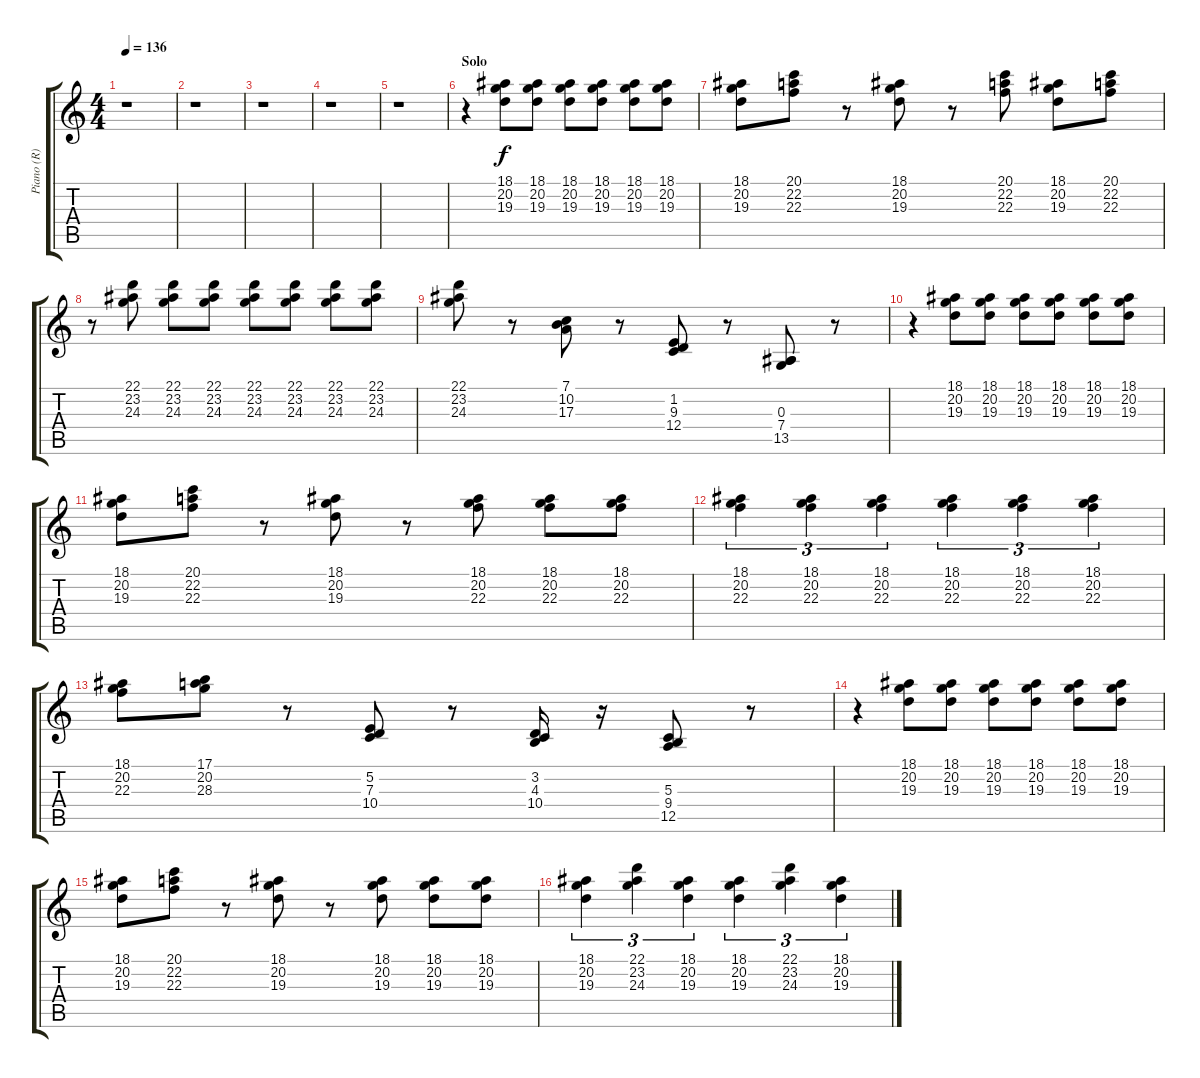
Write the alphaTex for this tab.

\track ("Piano (R)" "Piano (R)") {instrument brightacousticpiano}
\staff {score tabs}
\tuning (E4 B3 G3 D3 A2 E2) {hide}
\ts (4 4)
\tempo 136
\clef g2
\ks c
r.1{dy f} |
r.1 |
r.1 |
r.1 |
r.1 |
\section ("" "Solo")
r.4 (18.1 20.2 19.3).8 (18.1 20.2 19.3).8 (18.1 20.2 19.3).8 (18.1 20.2 19.3).8 (18.1 20.2 19.3).8 (18.1 20.2 19.3).8 |
(18.1 20.2 19.3).8 (20.1 22.2 22.3).8 r.8 (18.1 20.2 19.3).8 r.8 (20.1 22.2 22.3).8 (18.1 20.2 19.3).8 (20.1 22.2 22.3).8 |
r.8 (22.1 23.2 24.3).8 (22.1 23.2 24.3).8 (22.1 23.2 24.3).8 (22.1 23.2 24.3).8 (22.1 23.2 24.3).8 (22.1 23.2 24.3).8 (22.1 23.2 24.3).8 |
(22.1 23.2 24.3).8 r.8 (7.1 10.2 17.3).8 r.8 (1.2 9.3 12.4).8 r.8 (0.3 7.4 13.5).8 r.8 |
r.4 (18.1 20.2 19.3).8 (18.1 20.2 19.3).8 (18.1 20.2 19.3).8 (18.1 20.2 19.3).8 (18.1 20.2 19.3).8 (18.1 20.2 19.3).8 |
(18.1 20.2 19.3).8 (20.1 22.2 22.3).8 r.8 (18.1 20.2 19.3).8 r.8 (18.1 20.2 22.3).8 (18.1 20.2 22.3).8 (18.1 20.2 22.3).8 |
(18.1 20.2 22.3).4{tu (3 2)} (18.1 20.2 22.3).4{tu (3 2)} (18.1 20.2 22.3).4{tu (3 2)} (18.1 20.2 22.3).4{tu (3 2)} (18.1 20.2 22.3).4{tu (3 2)} (18.1 20.2 22.3).4{tu (3 2)} |
(18.1 20.2 22.3).8 (17.1 20.2 28.3).8 r.8 (5.2 7.3 10.4).8 r.8 (3.2 4.3 10.4).16 r.16 (5.3 9.4 12.5).8 r.8 |
r.4 (18.1 20.2 19.3).8 (18.1 20.2 19.3).8 (18.1 20.2 19.3).8 (18.1 20.2 19.3).8 (18.1 20.2 19.3).8 (18.1 20.2 19.3).8 |
(18.1 20.2 19.3).8 (20.1 22.2 22.3).8 r.8 (18.1 20.2 19.3).8 r.8 (18.1 20.2 19.3).8 (18.1 20.2 19.3).8 (18.1 20.2 19.3).8 |
(18.1 20.2 19.3).4{tu (3 2)} (22.1 23.2 24.3).4{tu (3 2)} (18.1 20.2 19.3).4{tu (3 2)} (18.1 20.2 19.3).4{tu (3 2)} (22.1 23.2 24.3).4{tu (3 2)} (18.1 20.2 19.3).4{tu (3 2)}
